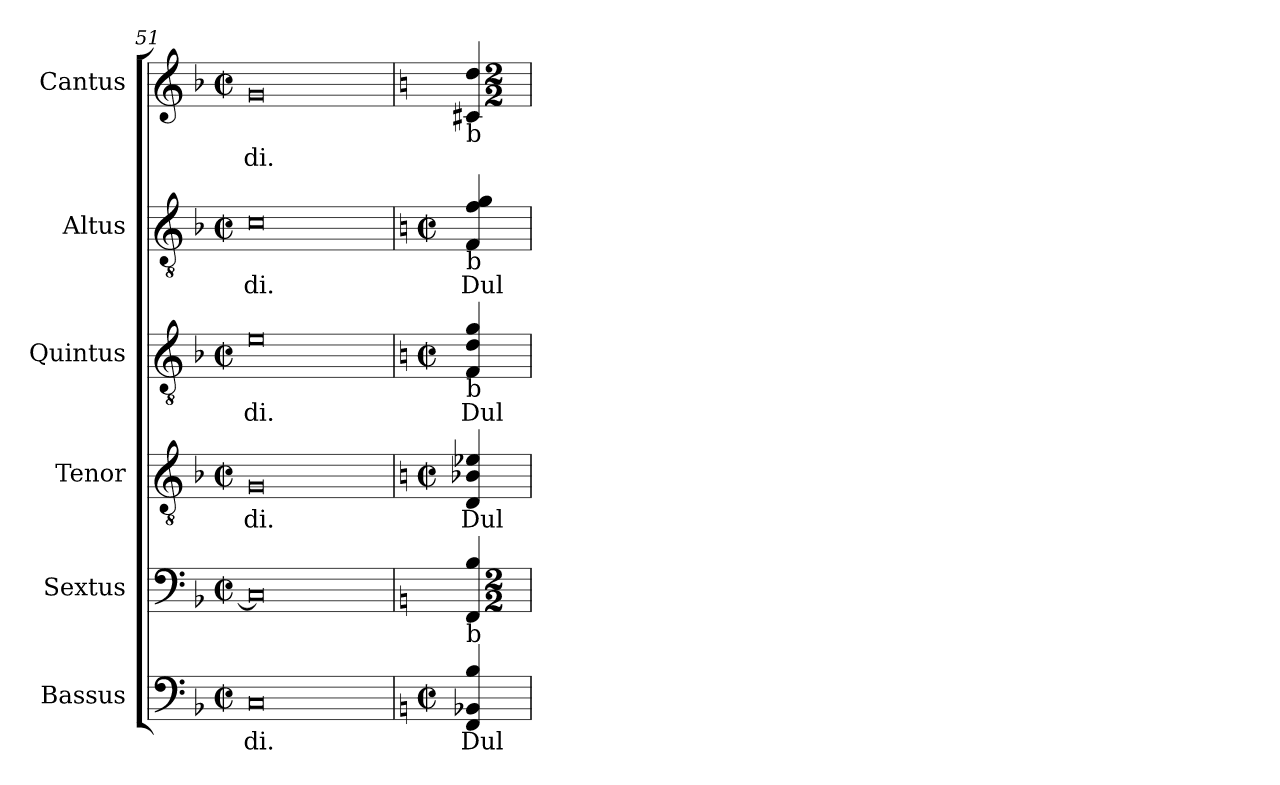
**kern	**text	**kern	**kern	**text	**kern	**text	**kern	**text	**kern	**text
*part6	*part6	*part5	*part4	*part4	*part3	*part3	*part2	*part2	*part1	*part1
*staff6	*staff6	*staff5	*staff4	*staff4	*staff3	*staff3	*staff2	*staff2	*staff1	*staff1
*I"Bassus	*	*I"Sextus	*I"Tenor	*	*I"Quintus	*	*I"Altus	*	*I"Cantus	*
*clefF4	*	*clefF4	*clefGv2	*	*clefGv2	*	*clefGv2	*	*clefG2	*
*k[b-]	*	*k[b-]	*k[b-]	*	*k[b-]	*	*k[b-]	*	*k[b-]	*
*F:	*	*F:	*F:	*	*F:	*	*F:	*	*F:	*
*M2/2	*	*M2/2	*M2/2	*	*M2/2	*	*M2/2	*	*M2/2	*
*met(c|)	*	*met(c|)	*met(c|)	*	*met(c|)	*	*met(c|)	*	*met(c|)	*
=51	=51	=51	=51	=51	=51	=51	=51	=51	=51	=51
!	!LO:LY:b:cj	!	!	!LO:LY:b:cj	!	!LO:LY:b:cj	!	!LO:LY:b:cj	!	!LO:LY:b:cj
0C	di.	0C]	0G	-di.	0e	di.	0c	di.	0g	-di.
!!LO:PB:g=z
=52	=52!	=52	=52	=52!	=52	=52!	=52	=52!	=52!	=52!
*k[]	*	*k[]	*k[]	*	*k[]	*	*k[]	*	*k[]	*
*C:	*	*C:	*C:	*	*C:	*	*C:	*	*C:	*
*M2/2	*	*	*M2/2	*	*M2/2	*	*M2/2	*	*	*
*met(c|)	*	*	*met(c|)	*	*met(c|)	*	*met(c|)	*	*	*
!	!	!	!	!	!	!	!	!	!LO:TX:b:t=b	!
!	!	!	!	!	!	!	!LO:TX:b:t=b	!	!	!
!	!	!	!	!	!LO:TX:b:t=b	!	!	!	!	!
!	!	!LO:TX:b:t=b	!	!	!	!	!	!	!	!
!	!LO:LY:b:cj	!	!	!LO:LY:b:cj	!	!LO:LY:b:cj	!	!LO:LY:b:cj	!	!
4B/ 4FF/ 4BB-X	Dul	4B/ 4FF/	4e-X/ 4D/ 4B-X	Dul	4g/ 4F/ 4d	Dul-	4g/ 4F/ 4f	Dul-	4dd/ 4c#X/	.
*	*	*M2/2	*	*	*	*	*	*	*M2/2	*
*	*	*met(c|)	*	*	*	*	*	*	*met(c|)	*
=	=	=	=	=	=	=	=	=	=	=
*-	*-	*-	*-	*-	*-	*-	*-	*-	*-	*-
